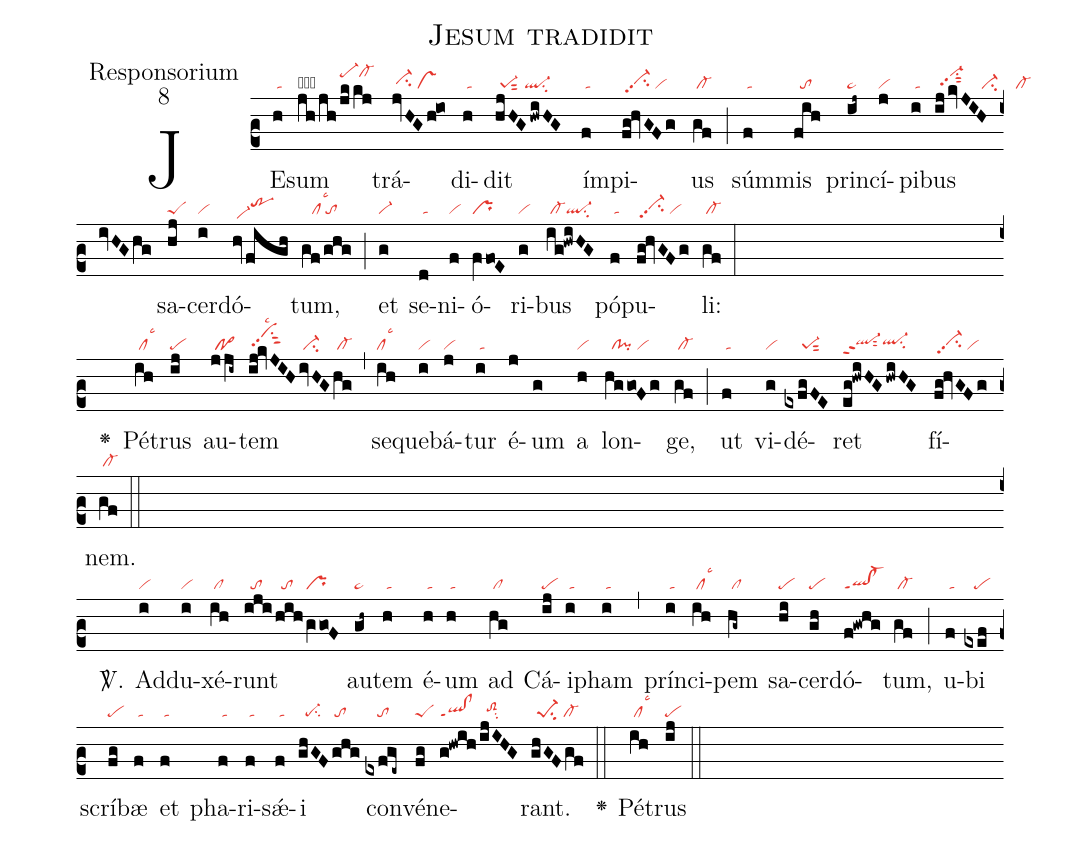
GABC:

name:Jesum tradidit;
office-part:Responsorium;
mode:8;
nabc-lines: 1;
%%
(c2) JE(h|/ta)sum(jh/jh|pf1hhlsm2|/jkkj|pe-hkcl-hk) trá(jvHGh!io|/ci-hh/vs)di(h|/ta)dit(hjHG/hwiHG|/pe-1sut2/ql-su2) ím(f|/ta)pi(fg!hvGFg|/vi-hhpp2su2/vi)us(gf|/cl-) (;)
súm(f|/ta)mis(fih|//to) prin(ij~|pe~)cí(j|vi)pi(i|/ta)bus(ij/kvJIH/ivHGhg|//vi-hkpp2su1sut2/////ci-/////cl-) sa(hj|peS)cer(i|vi)dó(hv/figh|/vi-hdtrhi)tum,(gf/ghg|///cllsc3`to) (;)
et(g|vi-) se(d|/ta)ni(f|vi)ó(fVfo!E|pr)ri(g|vi)bus(ig!hwiHG|/cl-ql-su2) pó(f|/ta)pu(fg!hvGFg|/vi-hhpp2su2/vi)li:(gf|/cl-) (:Z)

<v>\greheightstar</v>() Pé(ih|/cllsc3)trus(ij|pe) au(jji~|/pf~)tem(ij!kvJIH|/vihkpp2su1sut2lsc2|/ivHG|/ci-|/hg|/cl-) (,) se(ih|cllsc3)que(i|vi)bá(j|vi)tur(i|/ta) é(j)um(g) a(h|vi) lon(hggo!Fg|//cl!pi/vi)ge,(gf|/cl-) (;)
ut(f|/ta) vi(g|vi)dé(exfgFE|/////pe-1sut2)ret(eg!hwiHG/hwiHG|ql-hhppt2sut2ql-hhsu2) fí(fg!hvGFg|/vi-hhpp2su2/vi)nem.(gf|/cl-) (::Z)

<sp>V/</sp>.() Ad(i|vi)du(i|vi)xé(ih|/cl)runt(iji|//to|/hih|//to|/gVgo!F|pr) au(gh~|pe~)tem(h|/ta) é(h|/ta)um(h|/ta) ad(hg|/cl) Cá(ij|pe)i(i|/ta)pham(i|/ta) (,)
prín(i|/ta)ci(ih|/cllsc3)pem(hg~|/cl) sa(hi|pe)cer(gh|pe)dó(f!gwhg|ql!cl-ppt1)tum,(gf|/cl-) (;)
u(f|/ta)bi(exef|///pe) scrí(fg|pe)bæ(f|/ta) et(f|/ta) pha(f|/ta)ri(f|/ta)s{<sp>'ae</sp>}(f|/ta)i(ghGF/ghg|//pe-su2////to) con(exfge~|////to)vé(fg|peS)ne(g!hwih|ql!clppt1|/ijIHG|//toS2hhsu2)rant.(ghGF/gf|//pe-1su2/cl-) (::)

<v>\greheightstar</v>()Pé(ih|/cllsc3)trus(ij|pe) (::)
